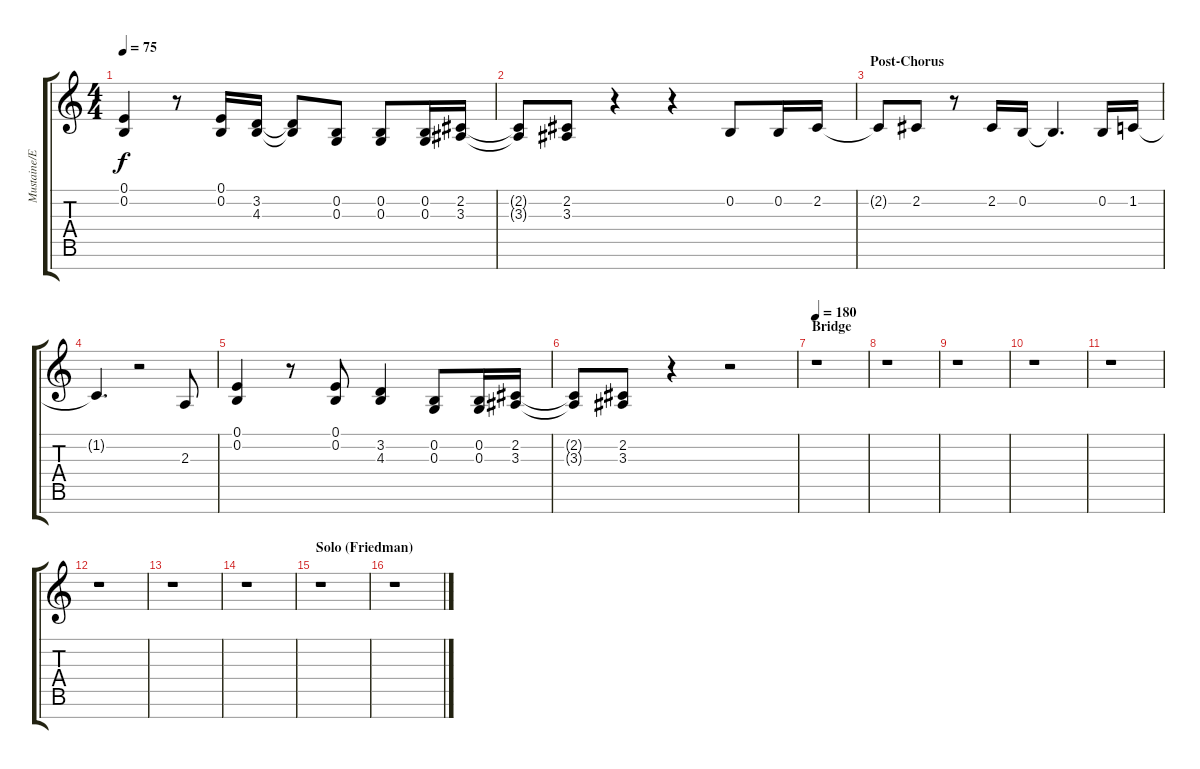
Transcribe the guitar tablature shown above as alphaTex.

\track ("Mustaine/Ellefson Vocals" "Mustaine/E") {instrument lead7fifths}
\staff {score tabs}
\tuning (E4 B3 G3 D3 A2 E2 B1) {hide}
\ts (4 4)
\tempo 75
\clef g2
\ks c
(0.1 0.2).4{dy f} r.8 (0.1 0.2).16 (3.2 4.3).16 (3.2{t} 4.3{t}).8 (0.2 0.3).8 (0.2 0.3).8 (0.2 0.3).16 (2.2 3.3).16 |
(2.2{t} 3.3{t}).8 (2.2 3.3).8 r.4 r.4 0.2.8 0.2.16 2.2.16 |
\section ("" "Post-Chorus")
2.2{t}.8 2.2.8 r.8 2.2.16 0.2.16 0.2{t}.4{d} 0.2.16 1.2.16 |
1.2{t}.4{d} r.2 2.3.8 |
(0.1 0.2).4 r.8 (0.1 0.2).8 (3.2 4.3).4 (0.2 0.3).8 (0.2 0.3).16 (2.2 3.3).16 |
(2.2{t} 3.3{t}).8 (2.2 3.3).8 r.4 r.2 |
\section ("" "Bridge")
\tempo 180
r.1 |
r.1 |
r.1 |
r.1 |
r.1 |
r.1 |
r.1 |
r.1 |
\section ("" "Solo (Friedman)")
r.1 |
r.1
